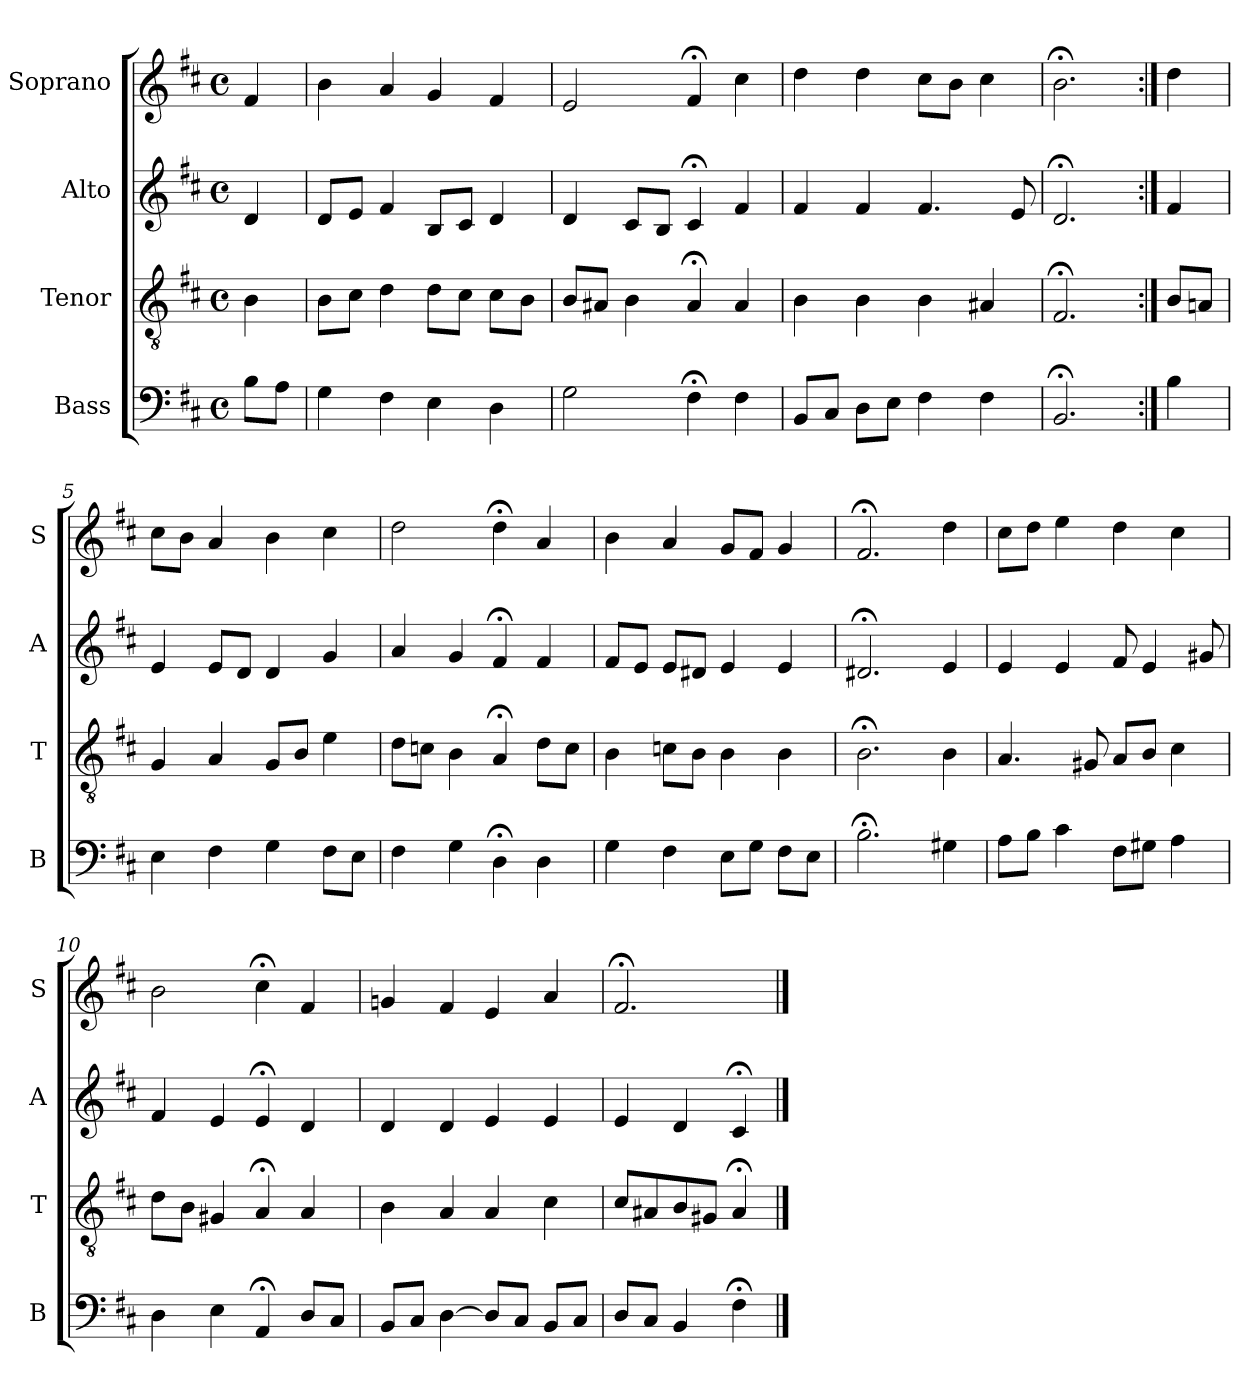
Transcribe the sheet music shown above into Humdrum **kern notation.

**kern	**kern	**kern	**kern
*part4	*part3	*part2	*part1
*staff4	*staff3	*staff2	*staff1
*I"Bass	*I"Tenor	*I"Alto	*I"Soprano
*I'B	*I'T	*I'A	*I'S
*clefF4	*clefGv2	*clefG2	*clefG2
*k[f#c#]	*k[f#c#]	*k[f#c#]	*k[f#c#]
*b:	*b:	*b:	*b:
*M4/4	*M4/4	*M4/4	*M4/4
*met(c)	*met(c)	*met(c)	*met(c)
*MM100	*MM100	*MM100	*MM100
=	=	=	=
8BL	4B	4d	4f#
8AJ	.	.	.
=1	=1	=1	=1
4G	8BL	8dL	4b
.	8c#J	8eJ	.
4F#	4d	4f#	4a
4E	8dL	8BL	4g
.	8c#J	8c#J	.
4D	8c#L	4d	4f#
.	8BJ	.	.
=2	=2	=2	=2
2G	8BL	4d	2e
.	8A#XJ	.	.
.	4B	8c#L	.
.	.	8BJ	.
4F#;<	4A#;<	4c#;<	4f#;<
4F#	4A#	4f#	4cc#
=3	=3	=3	=3
8BBL	4B	4f#	4dd
8C#J	.	.	.
8DL	4B	4f#	4dd
8EJ	.	.	.
4F#	4B	4.f#	8cc#L
.	.	.	8bJ
4F#	4A#X	.	4cc#
.	.	8e	.
=4	=4	=4	=4
2.BB;<	2.F#;<	2.d;<	2.b;<
=:|!	=:|!	=:|!	=:|!
4B	8BL	4f#	4dd
.	8AnJ	.	.
=5	=5	=5	=5
4E	4G	4e	8cc#L
.	.	.	8bJ
4F#	4A	8eL	4a
.	.	8dJ	.
4G	8GL	4d	4b
.	8BJ	.	.
8F#L	4e	4g	4cc#
8EJ	.	.	.
=6	=6	=6	=6
4F#	8dL	4a	2dd
.	8cnJ	.	.
4G	4B	4g	.
4D;<	4A;<	4f#;<	4dd;<
4D	8dL	4f#	4a
.	8cJ	.	.
=7	=7	=7	=7
4G	4B	8f#L	4b
.	.	8eJ	.
4F#	8cnL	8eL	4a
.	8BJ	8d#XJ	.
8EL	4B	4e	8gL
8GJ	.	.	8f#J
8F#L	4B	4e	4g
8EJ	.	.	.
=8	=8	=8	=8
2.B;<	2.B;<	2.d#X;<	2.f#;<
4G#X	4B	4e	4dd
=9	=9	=9	=9
8AL	4.A	4e	8cc#L
8BJ	.	.	8ddJ
4c#	.	4e	4ee
.	8G#X	.	.
8F#L	8AL	8f#	4dd
8G#XJ	8BJ	4e	.
4A	4c#	.	4cc#
.	.	8g#X	.
=10	=10	=10	=10
4D	8dL	4f#	2b
.	8BJ	.	.
4E	4G#X	4e	.
4AA;<	4A;<	4e;<	4cc#;<
8DL	4A	4d	4f#
8C#J	.	.	.
=11	=11	=11	=11
8BBL	4B	4d	4gn
8C#J	.	.	.
[4D	4A	4d	4f#
8DL]	4A	4e	4e
8C#J	.	.	.
8BBL	4c#	4e	4a
8C#J	.	.	.
=12	=12	=12	=12
8DL	8c#L	4e	2.f#;<
8C#J	8A#X	.	.
4BB	8B	4d	.
.	8G#XJ	.	.
4F#;<	4A#;<	4c#;<	.
==	==	==	==
*-	*-	*-	*-
